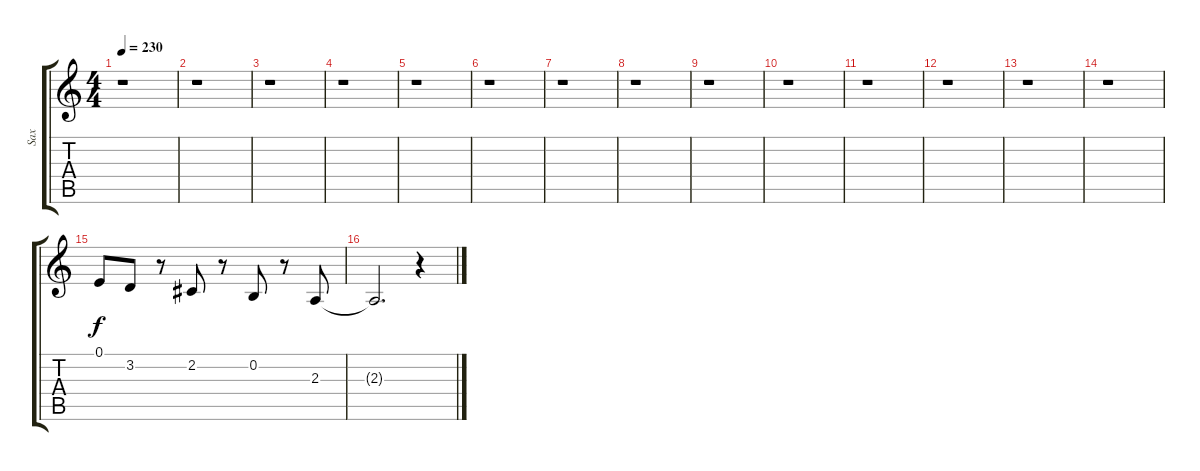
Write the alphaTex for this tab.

\track ("Sax" "Sax") {instrument altosax}
\staff {score tabs}
\tuning (E4 B3 G3 D3 A2 E2) {hide}
\ts (4 4)
\tempo 230
\clef g2
\ks c
r.1{dy f} |
r.1 |
r.1 |
r.1 |
r.1 |
r.1 |
r.1 |
r.1 |
r.1 |
r.1 |
r.1 |
r.1 |
r.1 |
r.1 |
0.1.8 3.2.8 r.8 2.2.8 r.8 0.2.8 r.8 2.3.8 |
2.3{t}.2{d} r.4
